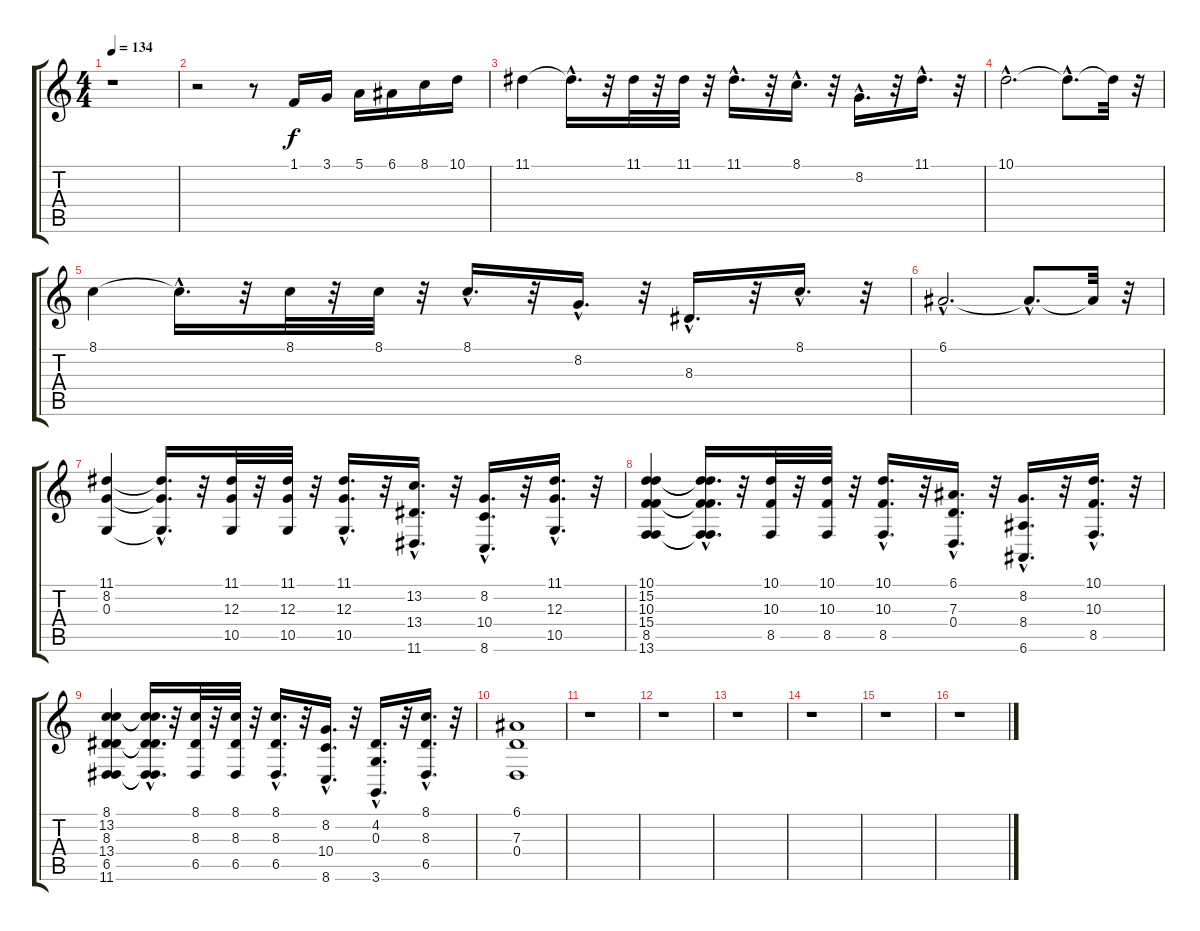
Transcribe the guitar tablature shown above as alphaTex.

\track "" {instrument frenchhorn}
\staff {score tabs}
\tuning (E4 B3 G3 D3 A2 E2) {hide}
\ts (4 4)
\tempo 134
\clef g2
\ks c
r.1{dy f} |
r.2 r.8 1.1.16{volume 8} 3.1.16{volume 9} 5.1.16{volume 9} 6.1.16{volume 10} 8.1.16{volume 10} 10.1.16{volume 11} |
11.1.4{volume 11} 11.1{hac t}.16{d} r.32 11.1.32 r.32 11.1.32 r.32 11.1{hac}.16{d} r.32 8.1{hac}.16{d} r.32 8.2{hac}.16{d} r.32 11.1{hac}.16{d} r.32 |
10.1{hac}.2{d} 10.1{hac t}.8{d} 10.1{t}.32 r.32 |
8.1.4 8.1{hac t}.16{d} r.32 8.1.32 r.32 8.1.32 r.32 8.1{hac}.16{d} r.32 8.2{hac}.16{d} r.32 8.3{hac}.16{d} r.32 8.1{hac}.16{d} r.32 |
6.1{hac}.2{d} 6.1{hac t}.8{d} 6.1{t}.32 r.32 |
(11.1 8.2 0.3).4 (11.1{hac t} 8.2{hac t} 0.3{hac t}).16{d} r.32 (11.1 12.3 10.5).32 r.32 (11.1 12.3 10.5).32 r.32 (11.1{hac} 12.3{hac} 10.5{hac}).16{d} r.32 (13.2{hac} 13.4{hac} 11.6{hac}).16{d} r.32 (8.2{hac} 10.4{hac} 8.6{hac}).16{d} r.32 (11.1{hac} 12.3{hac} 10.5{hac}).16{d} r.32 |
(10.1 15.2 10.3 15.4 8.5 13.6).4 (10.1{hac t} 15.2{hac t} 10.3{hac t} 15.4{hac t} 8.5{hac t} 13.6{hac t}).16{d} r.32 (10.1 10.3 8.5).32 r.32 (10.1 10.3 8.5).32 r.32 (10.1{hac} 10.3{hac} 8.5{hac}).16{d} r.32 (6.1{hac} 7.3{hac} 0.4{hac}).16{d} r.32 (8.2{hac} 8.4{hac} 6.6{hac}).16{d} r.32 (10.1{hac} 10.3{hac} 8.5{hac}).16{d} r.32 |
(8.1 13.2 8.3 13.4 6.5 11.6).4 (8.1{hac t} 13.2{hac t} 8.3{hac t} 13.4{hac t} 6.5{hac t} 11.6{hac t}).16{d} r.32 (8.1 8.3 6.5).32 r.32 (8.1 8.3 6.5).32 r.32 (8.1{hac} 8.3{hac} 6.5{hac}).16{d} r.32 (8.2{hac} 10.4{hac} 8.6{hac}).16{d} r.32 (4.2{hac} 0.3{hac} 3.6{hac}).16{d} r.32 (8.1{hac} 8.3{hac} 6.5{hac}).16{d} r.32 |
(6.1 7.3 0.4).1 |
r.1 |
r.1 |
r.1 |
r.1 |
r.1 |
r.1
